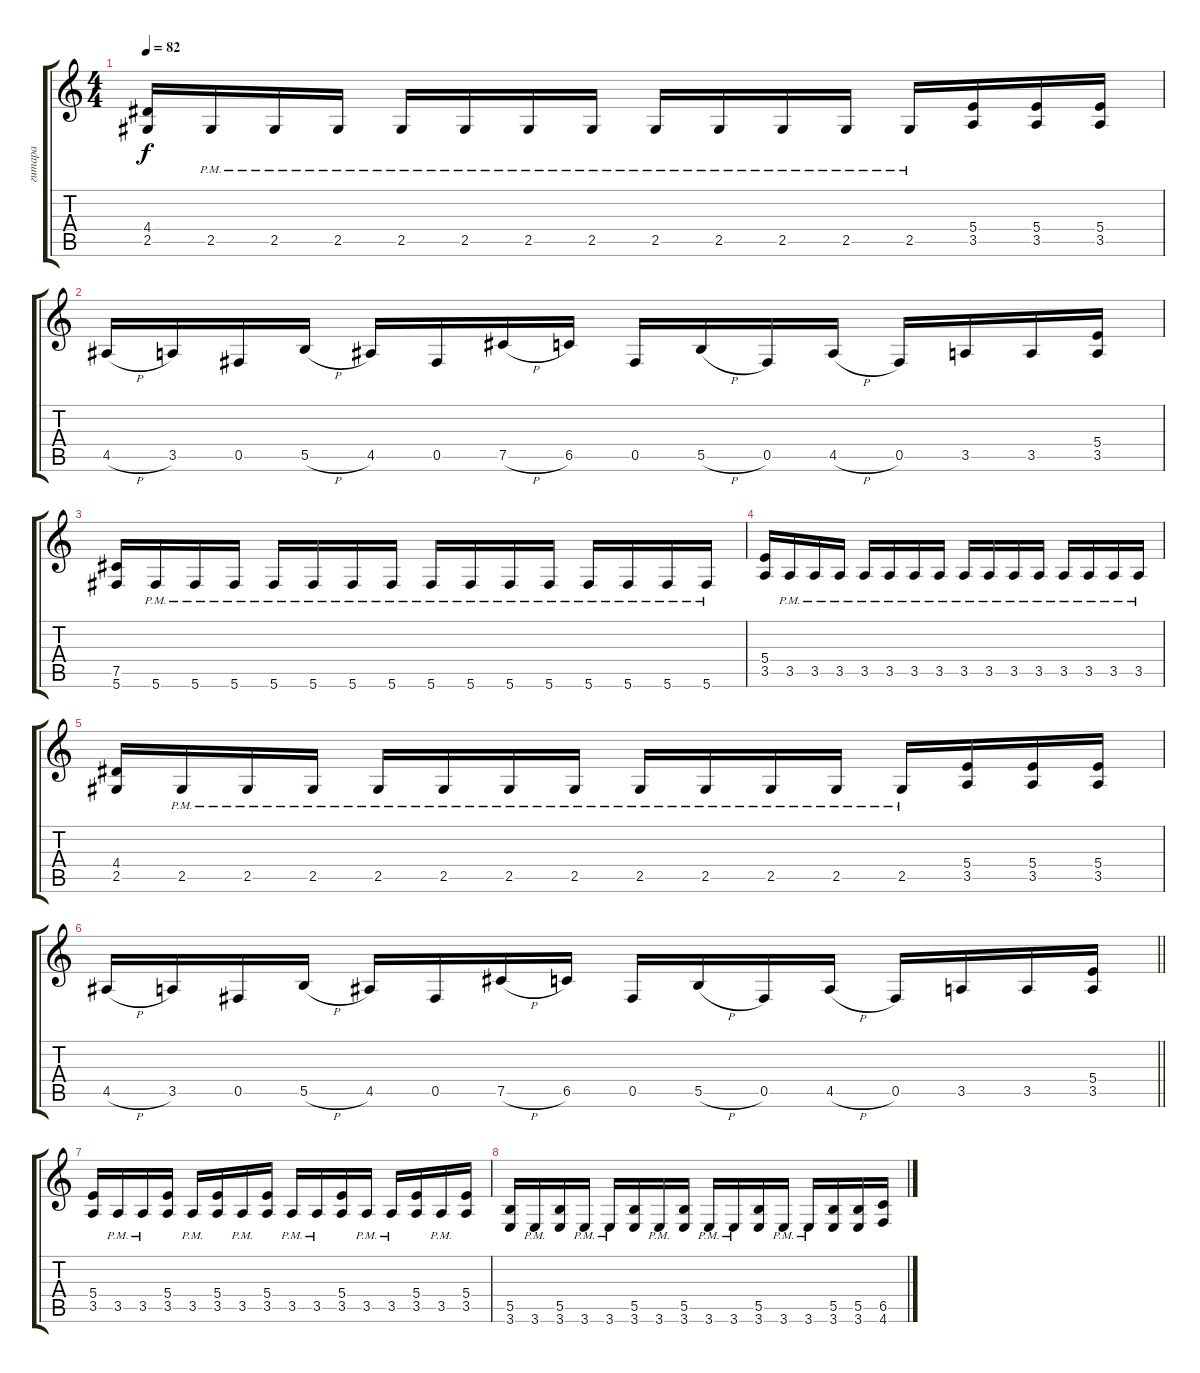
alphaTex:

\track ("гитара" "гитара") {instrument distortionguitar}
\staff {score tabs}
\tuning (Db4 Ab3 E3 B2 Gb2 Db2) {hide}
\ts (4 4)
\tempo 82
\clef g2
\ks c
(4.4 2.5).16{dy f} 2.5{pm}.16 2.5{pm}.16 2.5{pm}.16 2.5{pm}.16 2.5{pm}.16 2.5{pm}.16 2.5{pm}.16 2.5{pm}.16 2.5{pm}.16 2.5{pm}.16 2.5{pm}.16 2.5{pm}.16 (5.4 3.5).16 (5.4 3.5).16 (5.4 3.5).16 |
4.5{h}.16 3.5.16 0.5.16 5.5{h}.16 4.5.16 0.5.16 7.5{h}.16 6.5.16 0.5.16 5.5{h}.16 0.5.16 4.5{h}.16 0.5.16 3.5.16 3.5.16 (5.4 3.5).16 |
(7.5 5.6).16 5.6{pm}.16 5.6{pm}.16 5.6{pm}.16 5.6{pm}.16 5.6{pm}.16 5.6{pm}.16 5.6{pm}.16 5.6{pm}.16 5.6{pm}.16 5.6{pm}.16 5.6{pm}.16 5.6{pm}.16 5.6{pm}.16 5.6{pm}.16 5.6{pm}.16 |
(5.4 3.5).16 3.5{pm}.16 3.5{pm}.16 3.5{pm}.16 3.5{pm}.16 3.5{pm}.16 3.5{pm}.16 3.5{pm}.16 3.5{pm}.16 3.5{pm}.16 3.5{pm}.16 3.5{pm}.16 3.5{pm}.16 3.5{pm}.16 3.5{pm}.16 3.5{pm}.16 |
(4.4 2.5).16 2.5{pm}.16 2.5{pm}.16 2.5{pm}.16 2.5{pm}.16 2.5{pm}.16 2.5{pm}.16 2.5{pm}.16 2.5{pm}.16 2.5{pm}.16 2.5{pm}.16 2.5{pm}.16 2.5{pm}.16 (5.4 3.5).16 (5.4 3.5).16 (5.4 3.5).16 |
\barLineRight lightlight
4.5{h}.16 3.5.16 0.5.16 5.5{h}.16 4.5.16 0.5.16 7.5{h}.16 6.5.16 0.5.16 5.5{h}.16 0.5.16 4.5{h}.16 0.5.16 3.5.16 3.5.16 (5.4 3.5).16 |
\section ("" "")
(5.4 3.5).16 3.5{pm}.16 3.5{pm}.16 (5.4 3.5).16 3.5{pm}.16 (5.4 3.5).16 3.5{pm}.16 (5.4 3.5).16 3.5{pm}.16 3.5{pm}.16 (5.4 3.5).16 3.5{pm}.16 3.5{pm}.16 (5.4 3.5).16 3.5{pm}.16 (5.4 3.5).16 |
(5.5 3.6).16 3.6{pm}.16 (5.5 3.6).16 3.6{pm}.16 3.6{pm}.16 (5.5 3.6).16 3.6{pm}.16 (5.5 3.6).16 3.6{pm}.16 3.6{pm}.16 (5.5 3.6).16 3.6{pm}.16 3.6{pm}.16 (5.5 3.6).16 (5.5 3.6).16 (6.5 4.6).16
